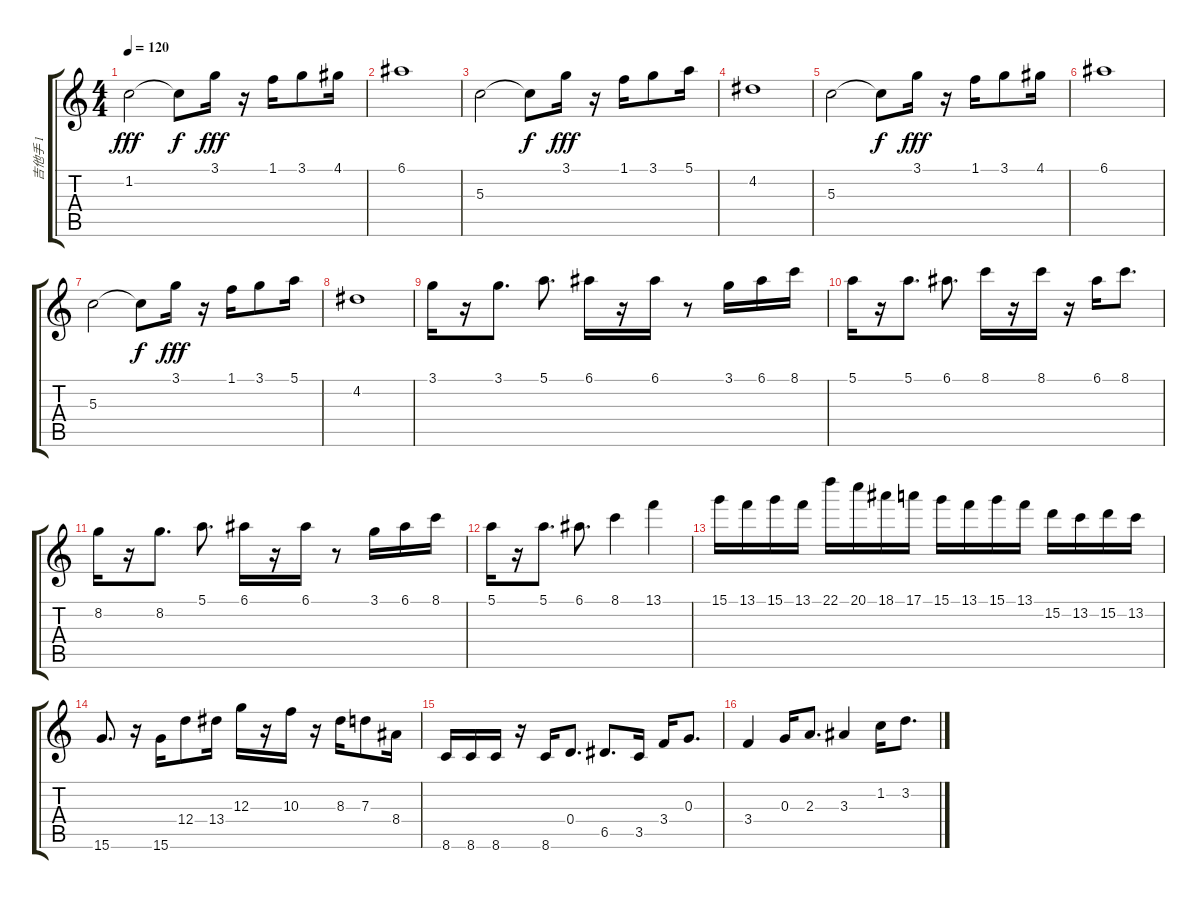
\track ("吉他手 1" "吉他手 1") {instrument distortionguitar}
\staff {score tabs}
\tuning (E4 B3 G3 D3 A2 E2) {hide}
\ts (4 4)
\tempo 120
\clef g2
\ks c
1.2.2{dy fff} 1.2{t}.8{dy f} 3.1.16{dy fff} r.16 1.1.16 3.1.8 4.1.16 |
6.1.1 |
5.3.2 5.3{t}.8{dy f} 3.1.16{dy fff} r.16 1.1.16 3.1.8 5.1.16 |
4.2.1 |
5.3.2 5.3{t}.8{dy f} 3.1.16{dy fff} r.16 1.1.16 3.1.8 4.1.16 |
6.1.1 |
5.3.2 5.3{t}.8{dy f} 3.1.16{dy fff} r.16 1.1.16 3.1.8 5.1.16 |
4.2.1 |
3.1.16 r.16 3.1.8{d} 5.1.8{d} 6.1.16 r.16 6.1.16 r.8 3.1.16 6.1.16 8.1.16 |
5.1.16 r.16 5.1.8{d} 6.1.8{d} 8.1.16 r.16 8.1.16 r.16 6.1.16 8.1.8{d} |
8.2.16 r.16 8.2.8{d} 5.1.8{d} 6.1.16 r.16 6.1.16 r.8 3.1.16 6.1.16 8.1.16 |
5.1.16 r.16 5.1.8{d} 6.1.8{d} 8.1.4 13.1.4 |
15.1.16 13.1.16 15.1.16 13.1.16 22.1.16 20.1.16 18.1.16 17.1.16 15.1.16 13.1.16 15.1.16 13.1.16 15.2.16 13.2.16 15.2.16 13.2.16 |
15.6.8{d} r.16 15.6.16 12.4.8 13.4.16 12.3.16 r.16 10.3.16 r.16 8.3.16 7.3.8 8.4.16 |
8.6.16 8.6.16 8.6.16 r.16 8.6.16 0.4.8{d} 6.5.8{d} 3.5.16 3.4.16 0.3.8{d} |
3.4.4 0.3.16 2.3.8{d} 3.3.4 1.2.16 3.2.8{d}
